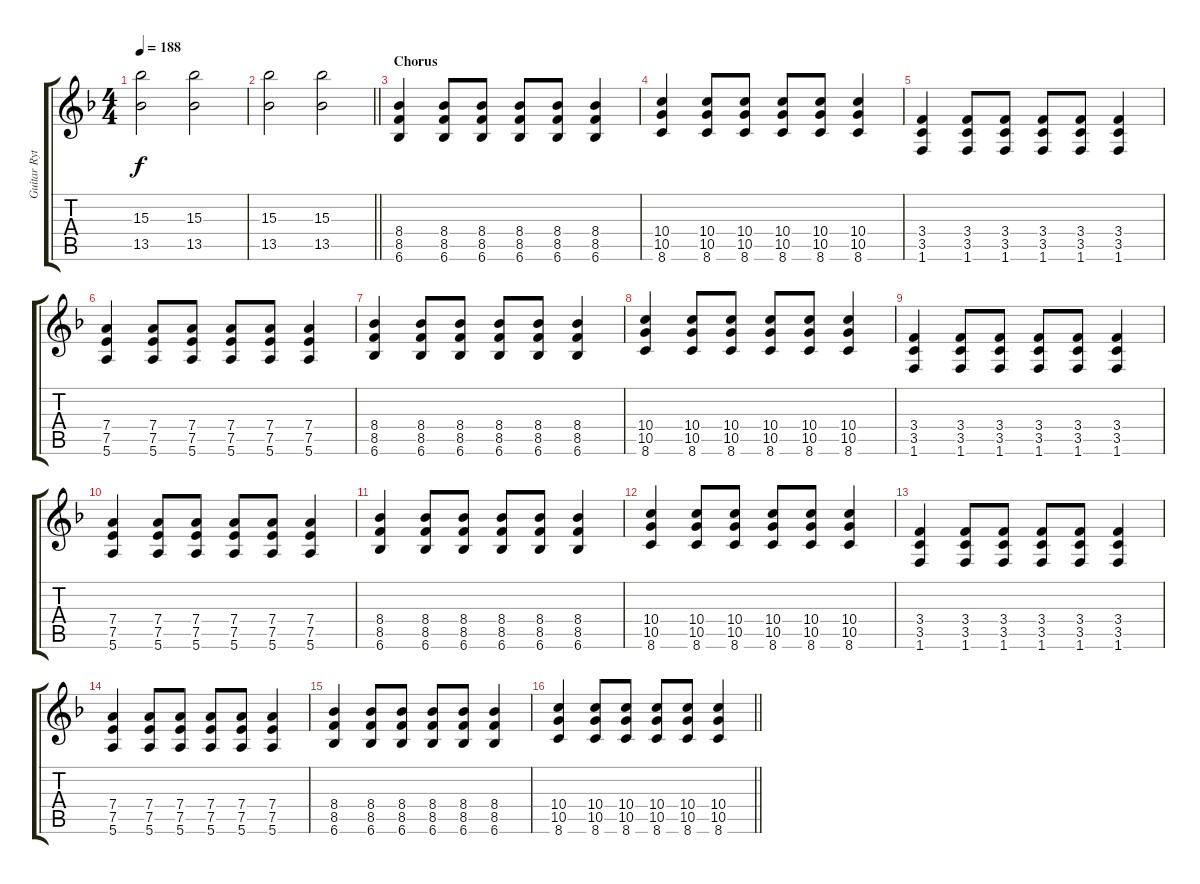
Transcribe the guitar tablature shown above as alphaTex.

\track ("Guitar Rythmic" "Guitar Ryt") {instrument overdrivenguitar}
\staff {score tabs}
\tuning (E4 B3 G3 D3 A2 E2) {hide}
\ts (4 4)
\tempo 188
\clef g2
\ks f
(15.3 13.5).2{dy f} (15.3 13.5).2 |
\barLineRight lightlight
(15.3 13.5).2 (15.3 13.5).2 |
\section ("" "Chorus")
(8.4 8.5 6.6).4 (8.4 8.5 6.6).8 (8.4 8.5 6.6).8 (8.4 8.5 6.6).8 (8.4 8.5 6.6).8 (8.4 8.5 6.6).4 |
(10.4 10.5 8.6).4 (10.4 10.5 8.6).8 (10.4 10.5 8.6).8 (10.4 10.5 8.6).8 (10.4 10.5 8.6).8 (10.4 10.5 8.6).4 |
(3.4 3.5 1.6).4 (3.4 3.5 1.6).8 (3.4 3.5 1.6).8 (3.4 3.5 1.6).8 (3.4 3.5 1.6).8 (3.4 3.5 1.6).4 |
(7.4 7.5 5.6).4 (7.4 7.5 5.6).8 (7.4 7.5 5.6).8 (7.4 7.5 5.6).8 (7.4 7.5 5.6).8 (7.4 7.5 5.6).4 |
(8.4 8.5 6.6).4 (8.4 8.5 6.6).8 (8.4 8.5 6.6).8 (8.4 8.5 6.6).8 (8.4 8.5 6.6).8 (8.4 8.5 6.6).4 |
(10.4 10.5 8.6).4 (10.4 10.5 8.6).8 (10.4 10.5 8.6).8 (10.4 10.5 8.6).8 (10.4 10.5 8.6).8 (10.4 10.5 8.6).4 |
(3.4 3.5 1.6).4 (3.4 3.5 1.6).8 (3.4 3.5 1.6).8 (3.4 3.5 1.6).8 (3.4 3.5 1.6).8 (3.4 3.5 1.6).4 |
(7.4 7.5 5.6).4 (7.4 7.5 5.6).8 (7.4 7.5 5.6).8 (7.4 7.5 5.6).8 (7.4 7.5 5.6).8 (7.4 7.5 5.6).4 |
(8.4 8.5 6.6).4 (8.4 8.5 6.6).8 (8.4 8.5 6.6).8 (8.4 8.5 6.6).8 (8.4 8.5 6.6).8 (8.4 8.5 6.6).4 |
(10.4 10.5 8.6).4 (10.4 10.5 8.6).8 (10.4 10.5 8.6).8 (10.4 10.5 8.6).8 (10.4 10.5 8.6).8 (10.4 10.5 8.6).4 |
(3.4 3.5 1.6).4 (3.4 3.5 1.6).8 (3.4 3.5 1.6).8 (3.4 3.5 1.6).8 (3.4 3.5 1.6).8 (3.4 3.5 1.6).4 |
(7.4 7.5 5.6).4 (7.4 7.5 5.6).8 (7.4 7.5 5.6).8 (7.4 7.5 5.6).8 (7.4 7.5 5.6).8 (7.4 7.5 5.6).4 |
(8.4 8.5 6.6).4 (8.4 8.5 6.6).8 (8.4 8.5 6.6).8 (8.4 8.5 6.6).8 (8.4 8.5 6.6).8 (8.4 8.5 6.6).4 |
\barLineRight lightlight
(10.4 10.5 8.6).4 (10.4 10.5 8.6).8 (10.4 10.5 8.6).8 (10.4 10.5 8.6).8 (10.4 10.5 8.6).8 (10.4 10.5 8.6).4
